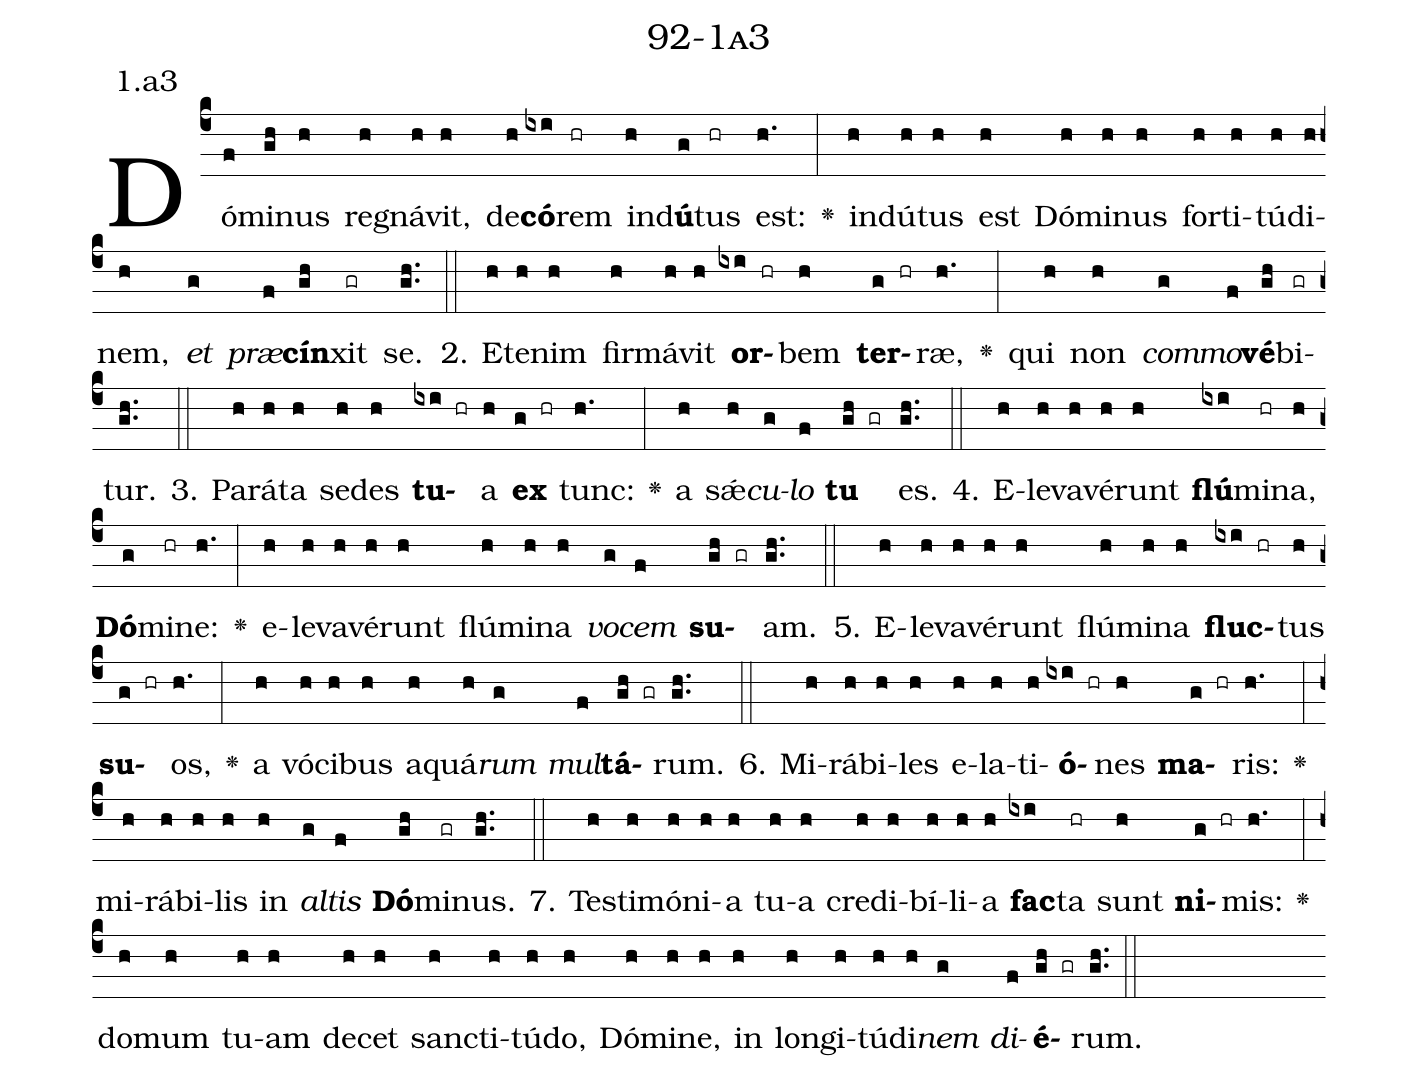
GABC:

name: 92-1a3;
annotation: 1.a3;
%%
(c4)Dó(f)mi(gh)nus(h) re(h)gná(h)vit,(h) de(h)<b>có</b>(ixi)rem(hr) ind(h)<b>ú</b>(g)tus(hr) est:(h.) <v>\greheightstar</v>(:) ind(h)ú(h)tus(h) est(h) Dó(h)mi(h)nus(h) for(h)ti(h)tú(h)di(h)nem,(h) <i>et</i>(g) <i>præ</i>(f)<b>cín</b>(gh)xit(gr) se.(gh..) (::)
2. Et(h)e(h)nim(h) fir(h)má(h)vit(h) <b>or</b>(ixi hr)bem(h) <b>ter</b>(g hr)ræ,(h.) <v>\greheightstar</v>(:) qui(h) non(h) <i>com</i>(g)<i>mo</i>(f)<b>vé</b>(gh)bi(gr)tur.(gh..) (::)
3. Pa(h)rá(h)ta(h) se(h)des(h) <b>tu</b>(ixi hr)a(h) <b>ex</b>(g hr) tunc:(h.) <v>\greheightstar</v>(:) a(h) sǽ(h)<i>cu</i>(g)<i>lo</i>(f) <b>tu</b>(gh gr) es.(gh..) (::)
4. E(h)le(h)va(h)vé(h)runt(h) <b>flú</b>(ixi)mi(hr)na,(h) <b>Dó</b>(g)mi(hr)ne:(h.) <v>\greheightstar</v>(:) e(h)le(h)va(h)vé(h)runt(h) flú(h)mi(h)na(h) <i>vo</i>(g)<i>cem</i>(f) <b>su</b>(gh gr)am.(gh..) (::)
5. E(h)le(h)va(h)vé(h)runt(h) flú(h)mi(h)na(h) <b>fluc</b>(ixi hr)tus(h) <b>su</b>(g hr)os,(h.) <v>\greheightstar</v>(:) a(h) vó(h)ci(h)bus(h) a(h)quá(h)<i>rum</i>(g) <i>mul</i>(f)<b>tá</b>(gh gr)rum.(gh..) (::)
6. Mi(h)rá(h)bi(h)les(h) e(h)la(h)ti(h)<b>ó</b>(ixi hr)nes(h) <b>ma</b>(g hr)ris:(h.) <v>\greheightstar</v>(:) mi(h)rá(h)bi(h)lis(h) in(h) <i>al</i>(g)<i>tis</i>(f) <b>Dó</b>(gh)mi(gr)nus.(gh..) (::)
7. Tes(h)ti(h)mó(h)ni(h)a(h) tu(h)a(h) cre(h)di(h)bí(h)li(h)a(h) <b>fac</b>(ixi)ta(hr) sunt(h) <b>ni</b>(g hr)mis:(h.) <v>\greheightstar</v>(:) do(h)mum(h) tu(h)am(h) de(h)cet(h) sanc(h)ti(h)tú(h)do,(h) Dó(h)mi(h)ne,(h) in(h) lon(h)gi(h)tú(h)di(h)<i>nem</i>(g) <i>di</i>(f)<b>é</b>(gh gr)rum.(gh..) (::)
